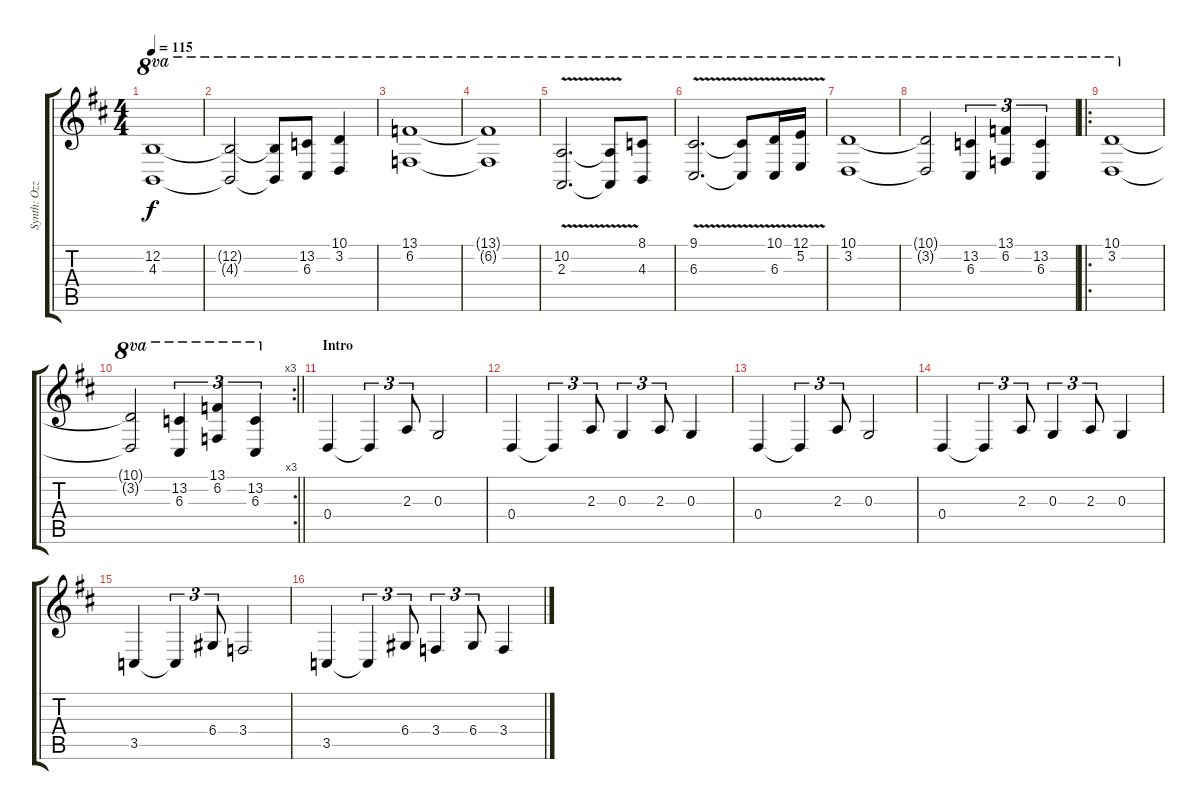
\track ("Synth: Ozzy" "Synth: Ozz") {instrument pad3polysynth}
\staff {score tabs}
\tuning (E4 B3 G3 D3 A2 E2) {hide}
\ts (4 4)
\tempo 115
\clef g2
\ks d
(12.2 4.3).1{ot 8va dy f} |
(12.2{t} 4.3{t}).2{ot 8va} (12.2{t} 4.3{t}).8{ot 8va} (13.2 6.3).8{ot 8va} (10.1 3.2).4{ot 8va} |
(13.1 6.2).1{ot 8va} |
(13.1{t} 6.2{t}).1{ot 8va} |
(10.2{v} 2.3).2{d ot 8va} (10.2{t} 2.3{t}).8{ot 8va} (8.1 4.3).8{ot 8va} |
(9.1{v} 6.3).2{d ot 8va} (9.1{t} 6.3{t}).8{ot 8va} (10.1{v} 6.3).16{ot 8va} (12.1{v} 5.2).16{ot 8va} |
(10.1 3.2).1{ot 8va} |
(10.1{t} 3.2{t}).2{ot 8va} (13.2 6.3).4{tu (3 2) ot 8va} (13.1 6.2).4{tu (3 2) ot 8va} (13.2 6.3).4{tu (3 2) ot 8va} |
\ro
(10.1 3.2).1{ot 8va} |
\rc 3
\barLineRight lightlight
(10.1{t} 3.2{t}).2{ot 8va} (13.2 6.3).4{tu (3 2) ot 8va} (13.1 6.2).4{tu (3 2) ot 8va} (13.2 6.3).4{tu (3 2) ot 8va} |
\section ("" "Intro")
0.4.4 0.4{t}.4{tu (3 2)} 2.3.8{tu (3 2)} 0.3.2 |
0.4.4 0.4{t}.4{tu (3 2)} 2.3.8{tu (3 2)} 0.3.4{tu (3 2)} 2.3.8{tu (3 2)} 0.3.4 |
0.4.4 0.4{t}.4{tu (3 2)} 2.3.8{tu (3 2)} 0.3.2 |
0.4.4 0.4{t}.4{tu (3 2)} 2.3.8{tu (3 2)} 0.3.4{tu (3 2)} 2.3.8{tu (3 2)} 0.3.4 |
3.5.4 3.5{t}.4{tu (3 2)} 6.4.8{tu (3 2)} 3.4.2 |
3.5.4 3.5{t}.4{tu (3 2)} 6.4.8{tu (3 2)} 3.4.4{tu (3 2)} 6.4.8{tu (3 2)} 3.4.4
